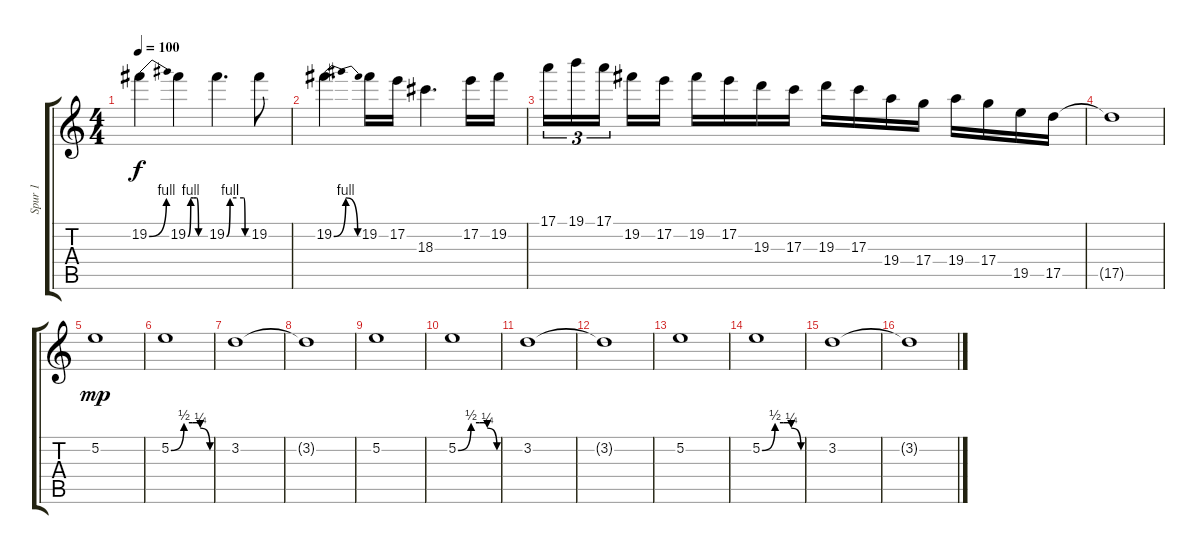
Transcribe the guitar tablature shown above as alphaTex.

\track ("Spur 1" "Spur 1") {instrument overdrivenguitar}
\staff {score tabs}
\tuning (E4 B3 G3 D3 A2 E2) {hide}
\ts (4 4)
\tempo 100
\clef g2
\ks c
19.2{be (bend 0 0 60 4)}.4{dy f} 19.2{be (custom 0 0 10 4 20 4 30 4 37 0 60 0)}.4 19.2{be (custom 0 0 10 4 49 4 53 0 60 0)}.4{d} 19.2.8 |
19.2{be (bendrelease 0 0 10 4 55 4 60 0)}.4{d} 19.2.16 17.2.16 18.3.4{d} 17.2.16 19.2.16 |
17.1.16{tu (3 2)} 19.1.16{tu (3 2)} 17.1.16{tu (3 2) beam splitsecondary} 19.2.16 17.2.16 19.2.16 17.2.16 19.3.16 17.3.16 19.3.16 17.3.16 19.4.16 17.4.16 19.4.16 17.4.16 19.5.16 17.5.16 |
17.5{t}.1 |
5.2.1{dy mp} |
5.2{be (custom 0 0 20 2 33 2 40 2 45 1 60 0)}.1 |
3.2.1 |
3.2{t}.1 |
5.2.1 |
5.2{be (custom 0 0 20 2 33 2 40 2 45 1 60 0)}.1 |
3.2.1 |
3.2{t}.1 |
5.2.1 |
5.2{be (custom 0 0 20 2 33 2 40 2 45 1 60 0)}.1 |
3.2.1 |
3.2{t}.1
